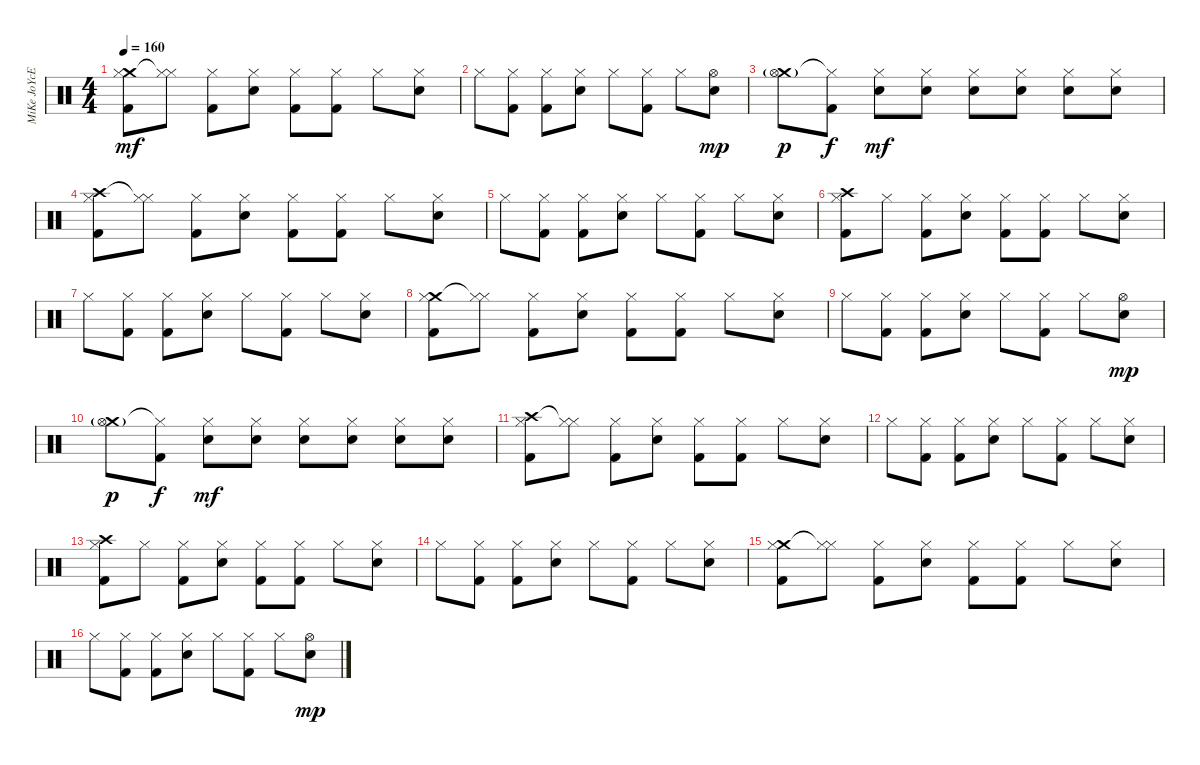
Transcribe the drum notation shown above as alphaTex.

\track ("MiKe JoYcE" "MiKe JoYcE") {instrument percussion}
\staff {score}
\articulation defaults
\ts (4 4)
\tempo 160
\clef neutral
\ks c
("Crash medium (hit)" "Hi-Hat (closed)" "Kick (hit) 2").8{dy mf} ("Hi-Hat (closed)"{t} "Hi-Hat (closed)").8 ("Hi-Hat (closed)" "Kick (hit) 2").8 ("Hi-Hat (closed)" "Electric Snare (hit)").8 ("Hi-Hat (closed)" "Kick (hit) 2").8 ("Hi-Hat (closed)" "Kick (hit) 2").8 "Hi-Hat (closed)".8 ("Hi-Hat (closed)" "Electric Snare (hit)").8 |
"Hi-Hat (closed)".8 ("Hi-Hat (closed)" "Kick (hit) 2").8 ("Hi-Hat (closed)" "Kick (hit) 2").8 ("Hi-Hat (closed)" "Electric Snare (hit)").8 "Hi-Hat (closed)".8 ("Hi-Hat (closed)" "Kick (hit) 2").8 "Hi-Hat (closed)".8 ("Hi-Hat (open)" "Electric Snare (hit)").8{dy mp} |
("Crash medium (hit)" "Hi-Hat (open)"{g}).8{dy p} ("Hi-Hat (closed)"{t} "Kick (hit) 2").8{dy f} ("Hi-Hat (closed)" "Electric Snare (hit)").8{dy mf} ("Hi-Hat (closed)" "Electric Snare (hit)").8 ("Hi-Hat (closed)" "Electric Snare (hit)").8 ("Hi-Hat (closed)" "Electric Snare (hit)").8 ("Hi-Hat (closed)" "Electric Snare (hit)").8 ("Hi-Hat (closed)" "Electric Snare (hit)").8 |
("Crash high (hit)" "Hi-Hat (closed)" "Kick (hit) 2").8 ("Hi-Hat (closed)"{t} "Hi-Hat (closed)").8 ("Hi-Hat (closed)" "Kick (hit) 2").8 ("Hi-Hat (closed)" "Electric Snare (hit)").8 ("Hi-Hat (closed)" "Kick (hit) 2").8 ("Hi-Hat (closed)" "Kick (hit) 2").8 "Hi-Hat (closed)".8 ("Hi-Hat (closed)" "Electric Snare (hit)").8 |
"Hi-Hat (closed)".8 ("Hi-Hat (closed)" "Kick (hit) 2").8 ("Hi-Hat (closed)" "Kick (hit) 2").8 ("Hi-Hat (closed)" "Electric Snare (hit)").8 "Hi-Hat (closed)".8 ("Hi-Hat (closed)" "Kick (hit) 2").8 "Hi-Hat (closed)".8 ("Hi-Hat (closed)" "Electric Snare (hit)").8 |
("Crash high (hit)" "Hi-Hat (closed)" "Kick (hit) 2").8 "Hi-Hat (closed)".8 ("Hi-Hat (closed)" "Kick (hit) 2").8 ("Hi-Hat (closed)" "Electric Snare (hit)").8 ("Hi-Hat (closed)" "Kick (hit) 2").8 ("Hi-Hat (closed)" "Kick (hit) 2").8 "Hi-Hat (closed)".8 ("Hi-Hat (closed)" "Electric Snare (hit)").8 |
"Hi-Hat (closed)".8 ("Hi-Hat (closed)" "Kick (hit) 2").8 ("Hi-Hat (closed)" "Kick (hit) 2").8 ("Hi-Hat (closed)" "Electric Snare (hit)").8 "Hi-Hat (closed)".8 ("Hi-Hat (closed)" "Kick (hit) 2").8 "Hi-Hat (closed)".8 ("Hi-Hat (closed)" "Electric Snare (hit)").8 |
("Crash medium (hit)" "Hi-Hat (closed)" "Kick (hit) 2").8 ("Hi-Hat (closed)"{t} "Hi-Hat (closed)").8 ("Hi-Hat (closed)" "Kick (hit) 2").8 ("Hi-Hat (closed)" "Electric Snare (hit)").8 ("Hi-Hat (closed)" "Kick (hit) 2").8 ("Hi-Hat (closed)" "Kick (hit) 2").8 "Hi-Hat (closed)".8 ("Hi-Hat (closed)" "Electric Snare (hit)").8 |
"Hi-Hat (closed)".8 ("Hi-Hat (closed)" "Kick (hit) 2").8 ("Hi-Hat (closed)" "Kick (hit) 2").8 ("Hi-Hat (closed)" "Electric Snare (hit)").8 "Hi-Hat (closed)".8 ("Hi-Hat (closed)" "Kick (hit) 2").8 "Hi-Hat (closed)".8 ("Hi-Hat (open)" "Electric Snare (hit)").8{dy mp} |
("Crash medium (hit)" "Hi-Hat (open)"{g}).8{dy p} ("Hi-Hat (closed)"{t} "Kick (hit) 2").8{dy f} ("Hi-Hat (closed)" "Electric Snare (hit)").8{dy mf} ("Hi-Hat (closed)" "Electric Snare (hit)").8 ("Hi-Hat (closed)" "Electric Snare (hit)").8 ("Hi-Hat (closed)" "Electric Snare (hit)").8 ("Hi-Hat (closed)" "Electric Snare (hit)").8 ("Hi-Hat (closed)" "Electric Snare (hit)").8 |
("Crash high (hit)" "Hi-Hat (closed)" "Kick (hit) 2").8 ("Hi-Hat (closed)"{t} "Hi-Hat (closed)").8 ("Hi-Hat (closed)" "Kick (hit) 2").8 ("Hi-Hat (closed)" "Electric Snare (hit)").8 ("Hi-Hat (closed)" "Kick (hit) 2").8 ("Hi-Hat (closed)" "Kick (hit) 2").8 "Hi-Hat (closed)".8 ("Hi-Hat (closed)" "Electric Snare (hit)").8 |
"Hi-Hat (closed)".8 ("Hi-Hat (closed)" "Kick (hit) 2").8 ("Hi-Hat (closed)" "Kick (hit) 2").8 ("Hi-Hat (closed)" "Electric Snare (hit)").8 "Hi-Hat (closed)".8 ("Hi-Hat (closed)" "Kick (hit) 2").8 "Hi-Hat (closed)".8 ("Hi-Hat (closed)" "Electric Snare (hit)").8 |
("Crash high (hit)" "Hi-Hat (closed)" "Kick (hit) 2").8 "Hi-Hat (closed)".8 ("Hi-Hat (closed)" "Kick (hit) 2").8 ("Hi-Hat (closed)" "Electric Snare (hit)").8 ("Hi-Hat (closed)" "Kick (hit) 2").8 ("Hi-Hat (closed)" "Kick (hit) 2").8 "Hi-Hat (closed)".8 ("Hi-Hat (closed)" "Electric Snare (hit)").8 |
"Hi-Hat (closed)".8 ("Hi-Hat (closed)" "Kick (hit) 2").8 ("Hi-Hat (closed)" "Kick (hit) 2").8 ("Hi-Hat (closed)" "Electric Snare (hit)").8 "Hi-Hat (closed)".8 ("Hi-Hat (closed)" "Kick (hit) 2").8 "Hi-Hat (closed)".8 ("Hi-Hat (closed)" "Electric Snare (hit)").8 |
("Crash medium (hit)" "Hi-Hat (closed)" "Kick (hit) 2").8 ("Hi-Hat (closed)"{t} "Hi-Hat (closed)").8 ("Hi-Hat (closed)" "Kick (hit) 2").8 ("Hi-Hat (closed)" "Electric Snare (hit)").8 ("Hi-Hat (closed)" "Kick (hit) 2").8 ("Hi-Hat (closed)" "Kick (hit) 2").8 "Hi-Hat (closed)".8 ("Hi-Hat (closed)" "Electric Snare (hit)").8 |
"Hi-Hat (closed)".8 ("Hi-Hat (closed)" "Kick (hit) 2").8 ("Hi-Hat (closed)" "Kick (hit) 2").8 ("Hi-Hat (closed)" "Electric Snare (hit)").8 "Hi-Hat (closed)".8 ("Hi-Hat (closed)" "Kick (hit) 2").8 "Hi-Hat (closed)".8 ("Hi-Hat (open)" "Electric Snare (hit)").8{dy mp}
